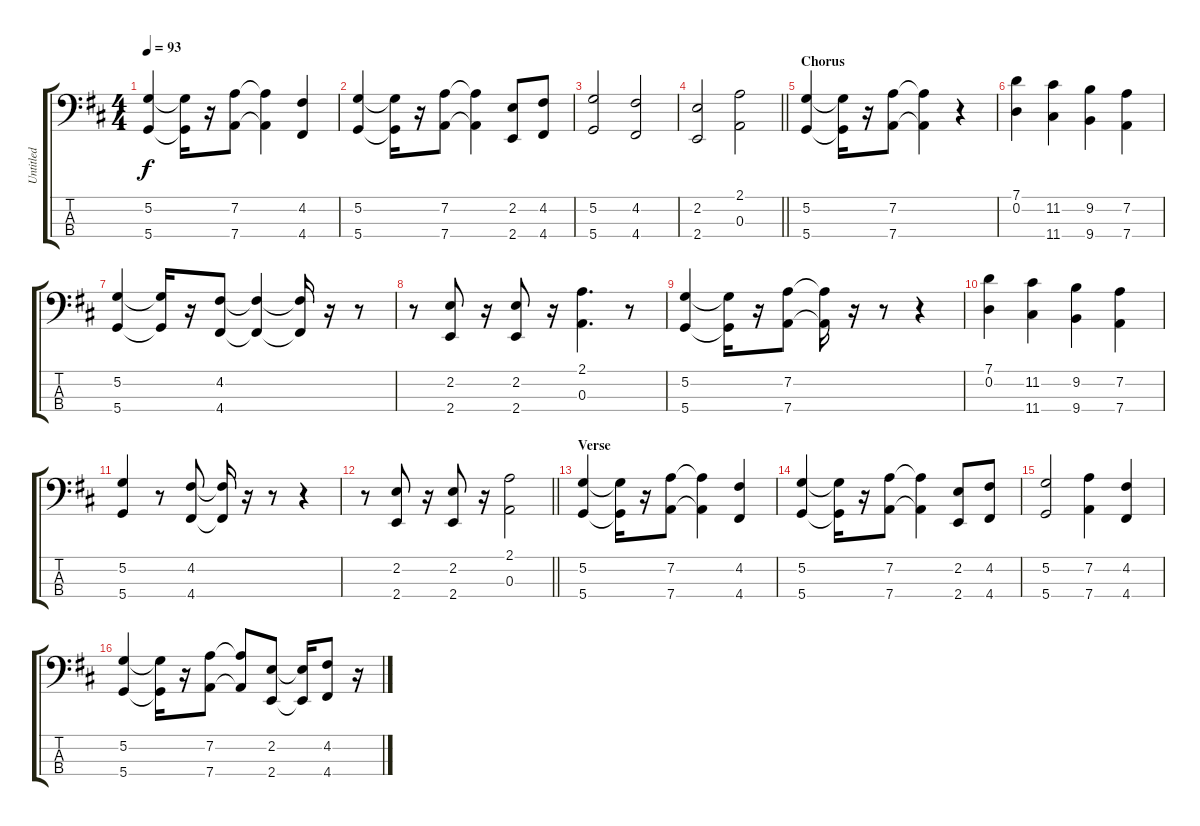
\track ("Untitled" "Untitled") {instrument fretlessbass}
\staff {score tabs}
\tuning (G2 D2 A1 D1) {hide}
\ts (4 4)
\tempo 93
\clef f4
\ks d
(5.2 5.4).4{dy f} (5.2{t} 5.4{t}).16 r.16 (7.2 7.4).8 (7.2{t} 7.4{t}).4 (4.2 4.4).4 |
(5.2 5.4).4 (5.2{t} 5.4{t}).16 r.16 (7.2 7.4).8 (7.2{t} 7.4{t}).4 (2.2 2.4).8 (4.2 4.4).8 |
(5.2 5.4).2 (4.2 4.4).2 |
\barLineRight lightlight
(2.2 2.4).2 (2.1 0.3).2 |
\section ("" "Chorus")
(5.2 5.4).4 (5.2{t} 5.4{t}).16 r.16 (7.2 7.4).8 (7.2{t} 7.4{t}).4 r.4 |
(7.1 0.2).4 (11.2 11.4).4 (9.2 9.4).4 (7.2 7.4).4 |
(5.2 5.4).4 (5.2{t} 5.4{t}).16 r.16 (4.2 4.4).8 (4.2{t} 4.4{t}).4 (4.2{t} 4.4{t}).16 r.16 r.8 |
r.8 (2.2 2.4).8 r.16 (2.2 2.4).8 r.16 (2.1 0.3).4{d} r.8 |
(5.2 5.4).4 (5.2{t} 5.4{t}).16 r.16 (7.2 7.4).8 (7.2{t} 7.4{t}).16 r.16 r.8 r.4 |
(7.1 0.2).4 (11.2 11.4).4 (9.2 9.4).4 (7.2 7.4).4 |
(5.2 5.4).4 r.8 (4.2 4.4).8 (4.2{t} 4.4{t}).16 r.16 r.8 r.4 |
\barLineRight lightlight
r.8 (2.2 2.4).8 r.16 (2.2 2.4).8 r.16 (2.1 0.3).2 |
\section ("" "Verse")
(5.2 5.4).4 (5.2{t} 5.4{t}).16 r.16 (7.2 7.4).8 (7.2{t} 7.4{t}).4 (4.2 4.4).4 |
(5.2 5.4).4 (5.2{t} 5.4{t}).16 r.16 (7.2 7.4).8 (7.2{t} 7.4{t}).4 (2.2 2.4).8 (4.2 4.4).8 |
(5.2 5.4).2 (7.2 7.4).4 (4.2 4.4).4 |
(5.2 5.4).4 (5.2{t} 5.4{t}).16 r.16 (7.2 7.4).8 (7.2{t} 7.4{t}).8 (2.2 2.4).8 (2.2{t} 2.4{t}).16 (4.2 4.4).8 r.16
